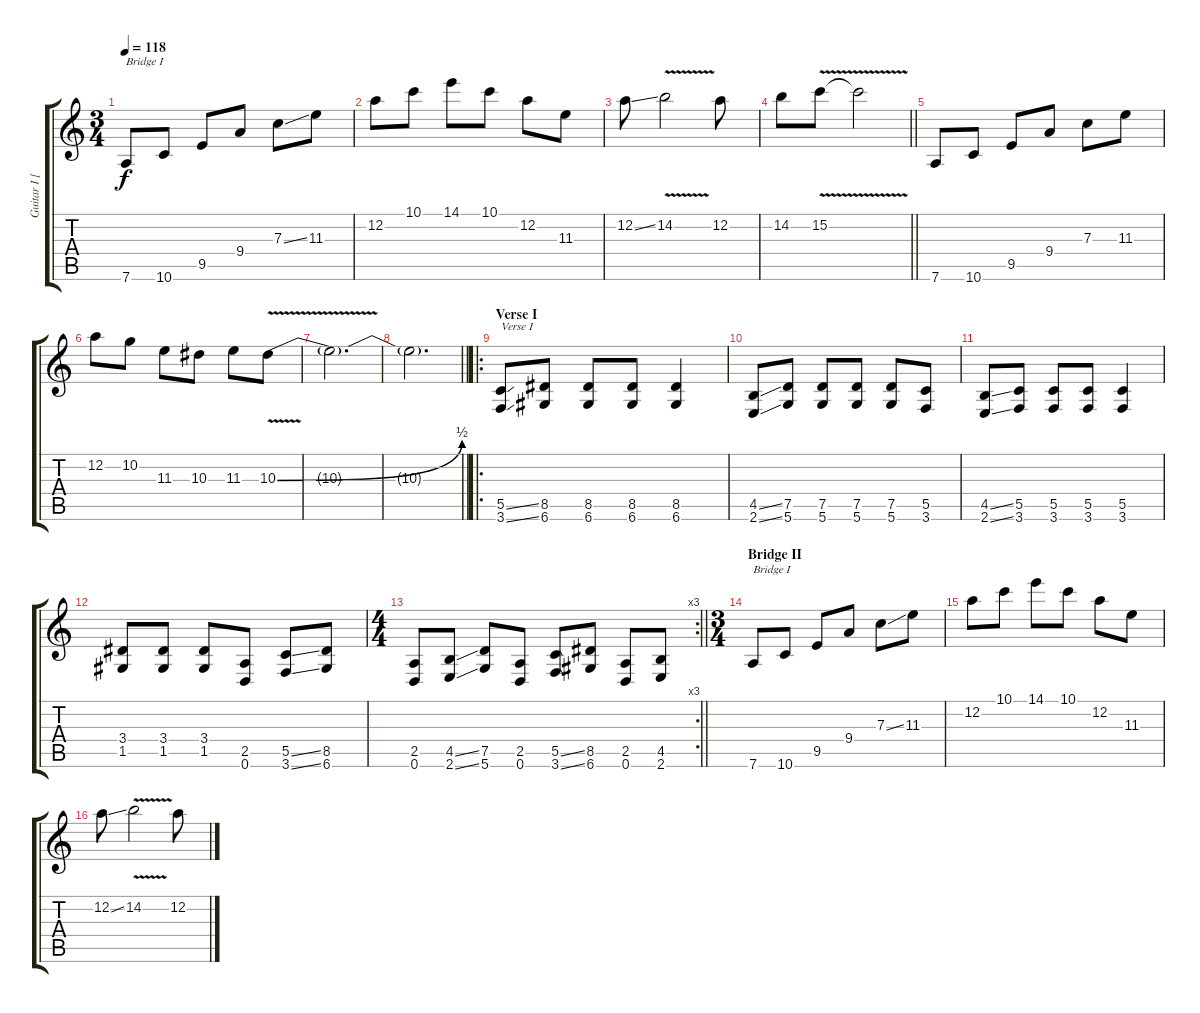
\track ("Guitar I [Bill Kelliher]" "Guitar I [") {instrument distortionguitar}
\staff {score tabs}
\tuning (D4 A3 F3 C3 G2 D2) {hide}
\ts (3 4)
\tempo 118
\clef g2
\ks c
7.6.8{txt "Bridge I" dy f instrument distortionguitar} 10.6.8 9.5.8 9.4.8 7.3{ss}.8 11.3.8 |
12.2.8 10.1.8 14.1.8 10.1.8 12.2.8 11.3.8 |
12.2{ss}.8 14.2{v}.2 12.2.8 |
\barLineRight lightlight
14.2.8 15.2{v}.8 15.2{t}.2 |
7.6.8 10.6.8 9.5.8 9.4.8 7.3.8 11.3.8 |
12.2.8 10.2.8 11.3.8 10.3.8 11.3.8 10.3{be (bend 0 0 60 2) v}.8 |
10.3{t}.2{d} |
\barLineRight lightlight
10.3{t}.2{d} |
\ro
\section ("" "Verse I")
(5.5{ss} 3.6{ss}).8{txt "Verse I"} (8.5 6.6).8 (8.5 6.6).8 (8.5 6.6).8 (8.5 6.6).4 |
(4.5{ss} 2.6{ss}).8 (7.5 5.6).8 (7.5 5.6).8 (7.5 5.6).8 (7.5 5.6).8 (5.5 3.6).8 |
(4.5{ss} 2.6{ss}).8 (5.5 3.6).8 (5.5 3.6).8 (5.5 3.6).8 (5.5 3.6).4 |
(3.4 1.5).8 (3.4 1.5).8 (3.4 1.5).8 (2.5 0.6).8 (5.5{ss} 3.6{ss}).8 (8.5 6.6).8 |
\rc 3
\ts (4 4)
\barLineRight lightlight
(2.5 0.6).8 (4.5{ss} 2.6{ss}).8 (7.5 5.6).8 (2.5 0.6).8 (5.5{ss} 3.6{ss}).8 (8.5 6.6).8 (2.5 0.6).8 (4.5 2.6).8 |
\ts (3 4)
\section ("" "Bridge II")
7.6.8{txt "Bridge I" instrument distortionguitar} 10.6.8 9.5.8 9.4.8 7.3{ss}.8 11.3.8 |
12.2.8 10.1.8 14.1.8 10.1.8 12.2.8 11.3.8 |
12.2{ss}.8 14.2{v}.2 12.2.8
